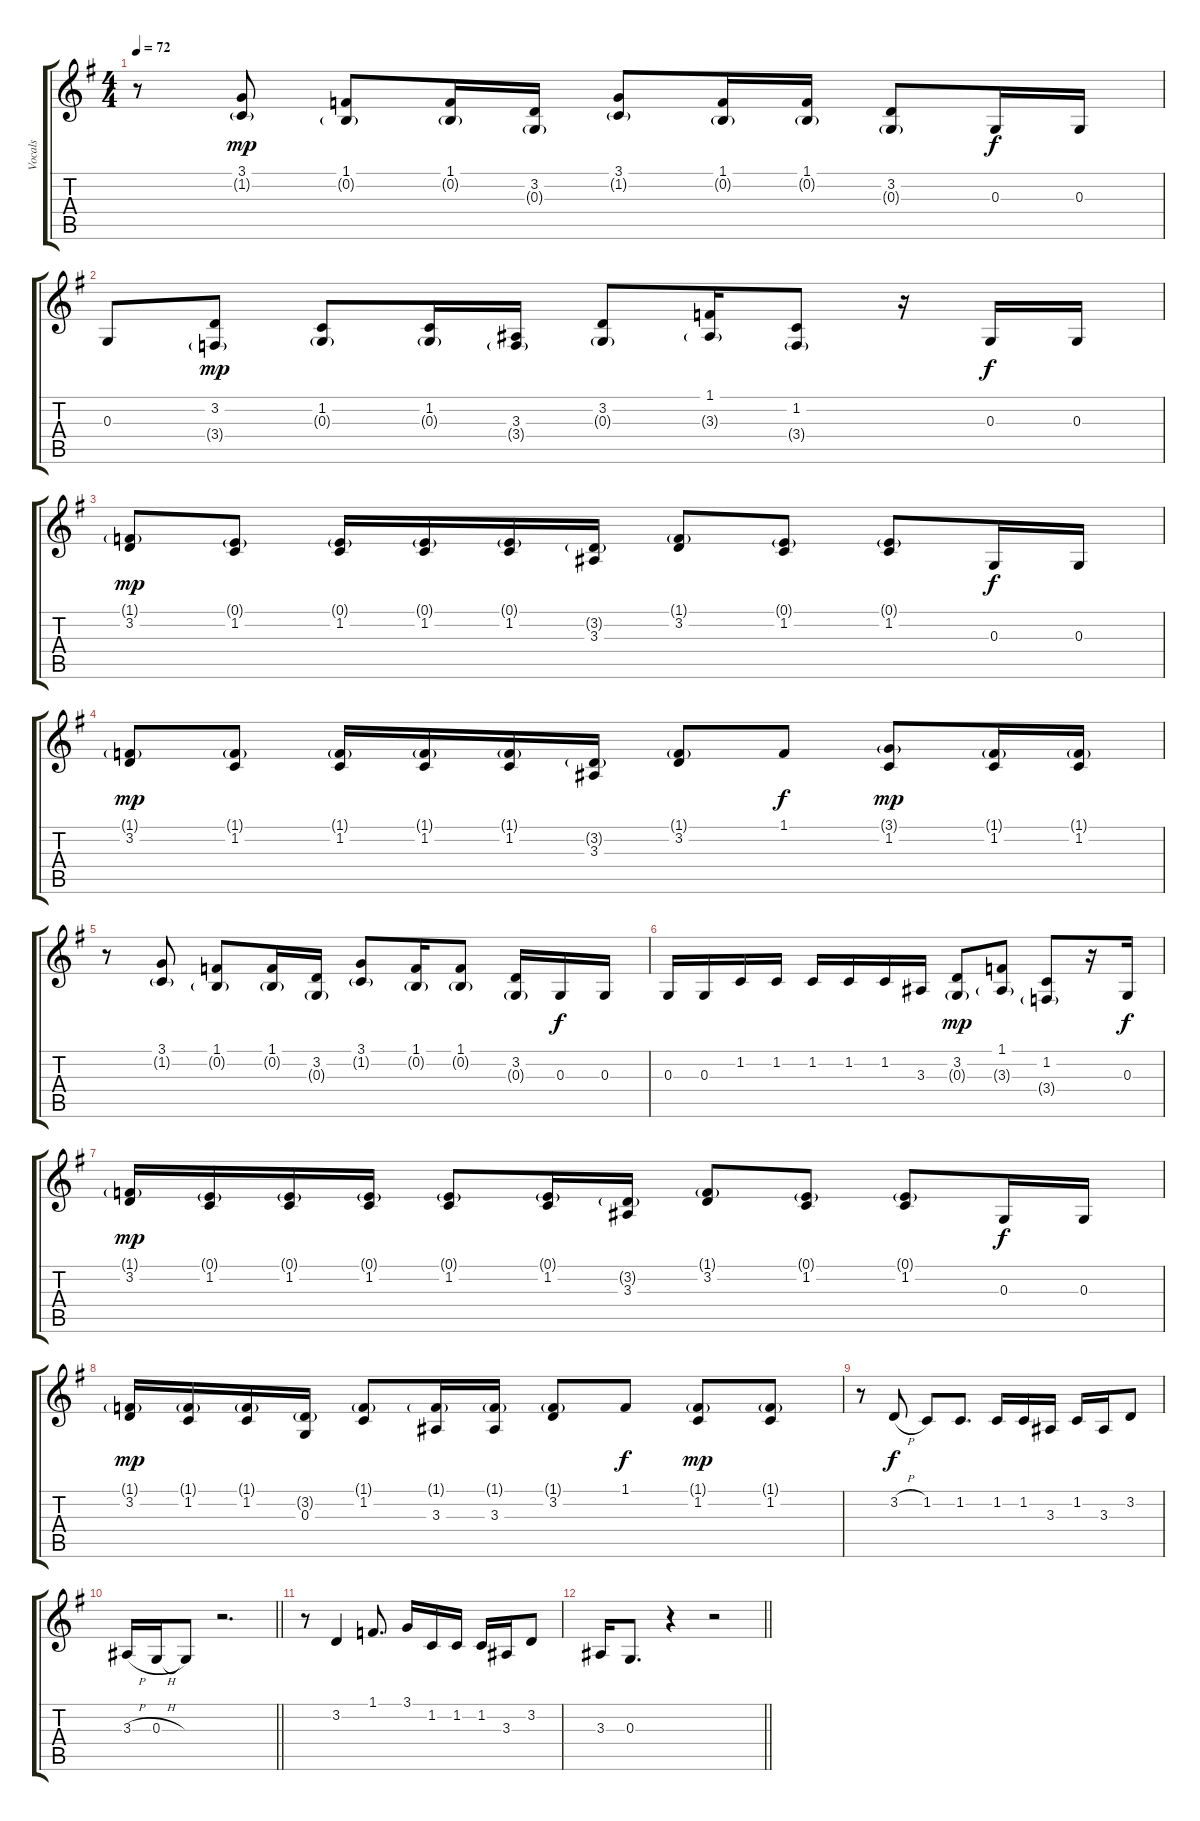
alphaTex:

\track ("Vocals" "Vocals") {instrument brightacousticpiano}
\staff {score tabs}
\tuning (E4 B3 G3 D3 A2 E2) {hide}
\ts (4 4)
\tempo 72
\clef g2
\ks g
r.8{dy f} (3.1 1.2{g}).8{dy mp} (1.1 0.2{g}).8 (1.1 0.2{g}).16 (3.2 0.3{g}).16 (3.1 1.2{g}).8 (1.1 0.2{g}).16 (1.1 0.2{g}).16 (3.2 0.3{g}).8 0.3.16{dy f} 0.3.16 |
0.3.8 (3.2 3.4{g}).8{dy mp} (1.2 0.3{g}).8 (1.2 0.3{g}).16 (3.3 3.4{g}).16 (3.2 0.3{g}).8 (1.1 3.3{g}).16 (1.2 3.4{g}).8 r.16 0.3.16{dy f} 0.3.16 |
(1.1{g} 3.2).8{dy mp} (0.1{g} 1.2).8 (0.1{g} 1.2).16 (0.1{g} 1.2).16 (0.1{g} 1.2).16 (3.2{g} 3.3).16 (1.1{g} 3.2).8 (0.1{g} 1.2).8 (0.1{g} 1.2).8 0.3.16{dy f} 0.3.16 |
(1.1{g} 3.2).8{dy mp} (1.1{g} 1.2).8 (1.1{g} 1.2).16 (1.1{g} 1.2).16 (1.1{g} 1.2).16 (3.2{g} 3.3).16 (1.1{g} 3.2).8 1.1.8{dy f} (3.1{g} 1.2).8{dy mp} (1.1{g} 1.2).16 (1.1{g} 1.2).16 |
r.8 (3.1 1.2{g}).8 (1.1 0.2{g}).8 (1.1 0.2{g}).16 (3.2 0.3{g}).16 (3.1 1.2{g}).8 (1.1 0.2{g}).16 (1.1 0.2{g}).8 (3.2 0.3{g}).16 0.3.16{dy f} 0.3.16 |
0.3.16 0.3.16 1.2.16 1.2.16 1.2.16 1.2.16 1.2.16 3.3.16 (3.2 0.3{g}).8{dy mp} (1.1 3.3{g}).8 (1.2 3.4{g}).8 r.16 0.3.16{dy f} |
(1.1{g} 3.2).16{dy mp} (0.1{g} 1.2).16 (0.1{g} 1.2).16 (0.1{g} 1.2).16 (0.1{g} 1.2).8 (0.1{g} 1.2).16 (3.2{g} 3.3).16 (1.1{g} 3.2).8 (0.1{g} 1.2).8 (0.1{g} 1.2).8 0.3.16{dy f} 0.3.16 |
(1.1{g} 3.2).16{dy mp} (1.1{g} 1.2).16 (1.1{g} 1.2).16 (3.2{g} 0.3).16 (1.1{g} 1.2).8 (1.1{g} 3.3).16 (1.1{g} 3.3).16 (1.1{g} 3.2).8 1.1.8{dy f} (1.1{g} 1.2).8{dy mp} (1.1{g} 1.2).8 |
r.8 3.2{h}.8{dy f} 1.2.8 1.2.8{d} 1.2.16 1.2.16 3.3.16 1.2.16 3.3.16 3.2.8 |
\barLineRight lightlight
3.3{h}.16 0.3{h}.16 0.3{t}.8 r.2{d} |
r.8 3.2.4 1.1.8{d} 3.1.16 1.2.16 1.2.16 1.2.16 3.3.16 3.2.8 |
\barLineRight lightlight
3.3.16 0.3.8{d} r.4 r.2
